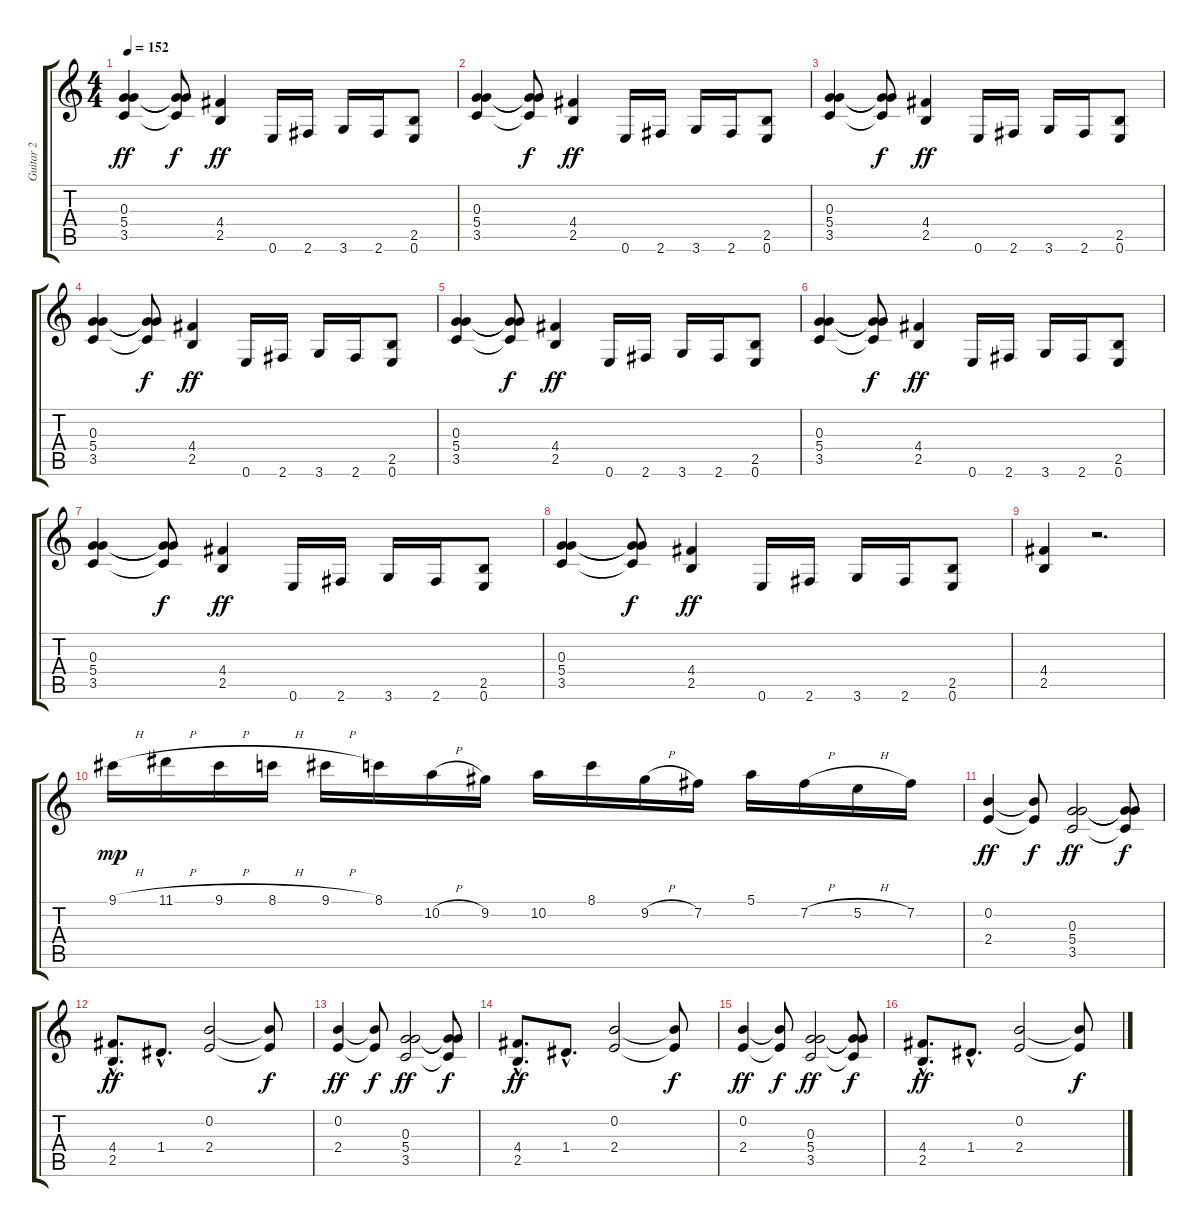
\track ("Guitar 2" "Guitar 2") {instrument overdrivenguitar}
\staff {score tabs}
\tuning (E4 B3 G3 D3 A2 E2) {hide}
\ts (4 4)
\tempo 152
\clef g2
\ks c
(0.3 5.4 3.5).4{dy ff} (0.3{t} 5.4{t} 3.5{t}).8{dy f} (4.4 2.5).4{dy ff} 0.6.16 2.6.16 3.6.16 2.6.16 (2.5 0.6).8 |
(0.3 5.4 3.5).4 (0.3{t} 5.4{t} 3.5{t}).8{dy f} (4.4 2.5).4{dy ff} 0.6.16 2.6.16 3.6.16 2.6.16 (2.5 0.6).8 |
(0.3 5.4 3.5).4 (0.3{t} 5.4{t} 3.5{t}).8{dy f} (4.4 2.5).4{dy ff} 0.6.16 2.6.16 3.6.16 2.6.16 (2.5 0.6).8 |
(0.3 5.4 3.5).4 (0.3{t} 5.4{t} 3.5{t}).8{dy f} (4.4 2.5).4{dy ff} 0.6.16 2.6.16 3.6.16 2.6.16 (2.5 0.6).8 |
(0.3 5.4 3.5).4 (0.3{t} 5.4{t} 3.5{t}).8{dy f} (4.4 2.5).4{dy ff} 0.6.16 2.6.16 3.6.16 2.6.16 (2.5 0.6).8 |
(0.3 5.4 3.5).4 (0.3{t} 5.4{t} 3.5{t}).8{dy f} (4.4 2.5).4{dy ff} 0.6.16 2.6.16 3.6.16 2.6.16 (2.5 0.6).8 |
(0.3 5.4 3.5).4 (0.3{t} 5.4{t} 3.5{t}).8{dy f} (4.4 2.5).4{dy ff} 0.6.16 2.6.16 3.6.16 2.6.16 (2.5 0.6).8 |
(0.3 5.4 3.5).4 (0.3{t} 5.4{t} 3.5{t}).8{dy f} (4.4 2.5).4{dy ff} 0.6.16 2.6.16 3.6.16 2.6.16 (2.5 0.6).8 |
(4.4 2.5).4 r.2{d} |
9.1{h}.16{dy mp} 11.1{h}.16 9.1{h}.16 8.1{h}.16 9.1{h}.16 8.1.16 10.2{h}.16 9.2.16 10.2.16 8.1.16 9.2{h}.16 7.2.16 5.1.16 7.2{h}.16 5.2{h}.16 7.2.16 |
(0.2 2.4).4{dy ff} (0.2{t} 2.4{t}).8{dy f} (0.3 5.4 3.5).2{dy ff} (0.3{t} 5.4{t} 3.5{t}).8{dy f} |
(4.4{hac} 2.5{hac}).8{d dy ff} 1.4{hac}.8{d} (0.2 2.4).2 (0.2{t} 2.4{t}).8{dy f} |
(0.2 2.4).4{dy ff} (0.2{t} 2.4{t}).8{dy f} (0.3 5.4 3.5).2{dy ff} (0.3{t} 5.4{t} 3.5{t}).8{dy f} |
(4.4{hac} 2.5{hac}).8{d dy ff} 1.4{hac}.8{d} (0.2 2.4).2 (0.2{t} 2.4{t}).8{dy f} |
(0.2 2.4).4{dy ff} (0.2{t} 2.4{t}).8{dy f} (0.3 5.4 3.5).2{dy ff} (0.3{t} 5.4{t} 3.5{t}).8{dy f} |
(4.4{hac} 2.5{hac}).8{d dy ff} 1.4{hac}.8{d} (0.2 2.4).2 (0.2{t} 2.4{t}).8{dy f}
